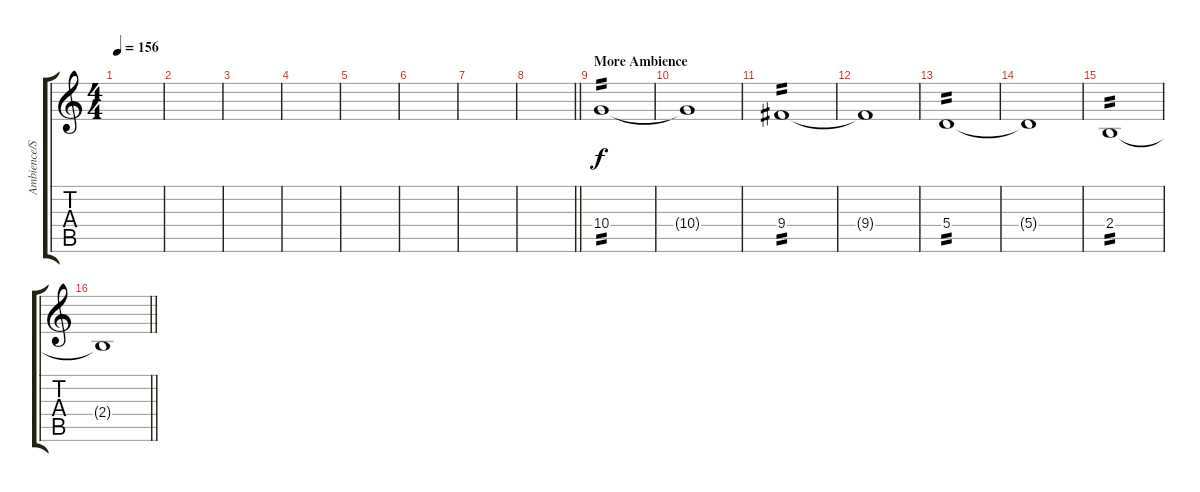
\track ("Ambience/Second Lead" "Ambience/S") {instrument distortionguitar}
\staff {score tabs}
\tuning (B3 Gb3 D3 A2 E2 B1) {hide}
\ts (4 4)
\section ("" "")
\tempo 156
\clef g2
\ks c
|
|
|
|
|
|
|
\barLineRight lightlight
|
\section ("" "More Ambience")
10.4.1{tp 2 dy f} |
10.4{t}.1 |
9.4.1{tp 2} |
9.4{t}.1 |
5.4.1{tp 2} |
5.4{t}.1 |
2.4.1{tp 2} |
\barLineRight lightlight
2.4{t}.1
